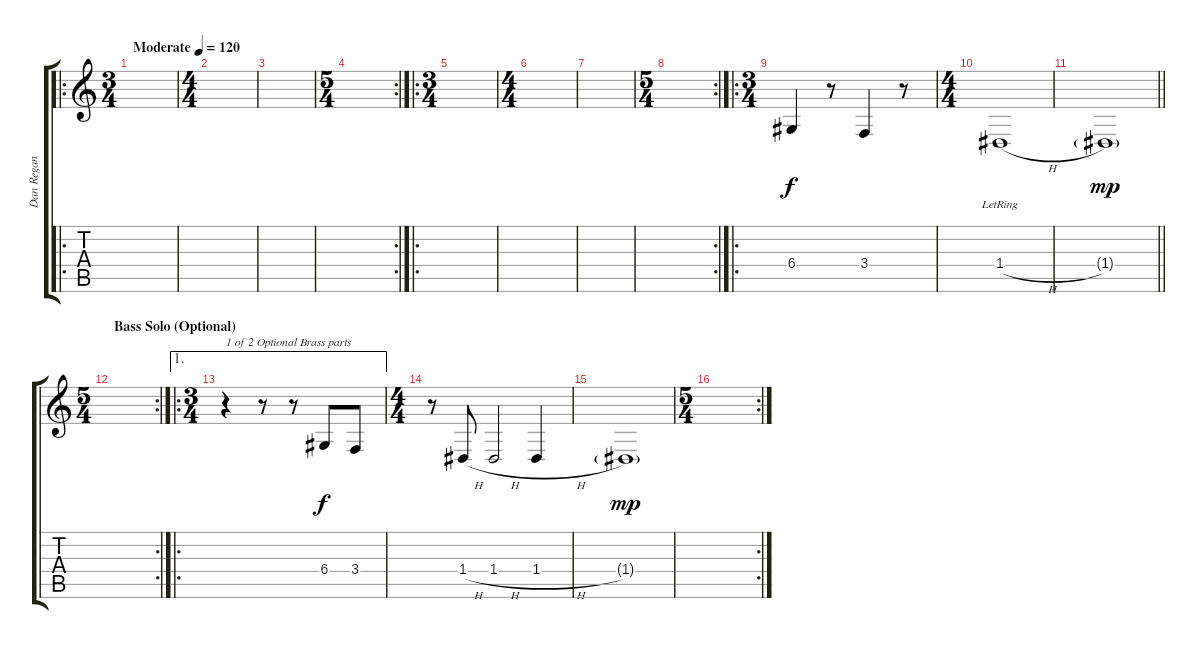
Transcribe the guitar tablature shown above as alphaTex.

\track ("Dan Regan (Trombone)" "Dan Regan ") {instrument trombone}
\staff {score tabs}
\tuning (E4 B3 G3 D3 A2 E2) {hide}
\ro
\ts (3 4)
\tempo (120 "Moderate")
\clef g2
\ks c
|
\ts (4 4)
|
|
\rc 2
\ts (5 4)
|
\ro
\ts (3 4)
|
\ts (4 4)
|
|
\rc 2
\ts (5 4)
|
\ro
\ts (3 4)
6.4.4 r.8 3.4.4 r.8 |
\ts (4 4)
1.4{h lr}.1 |
\barLineRight lightlight
1.4{g}.1{dy mp} |
\rc 2
\ts (5 4)
\section ("" "Bass Solo (Optional)")
|
\ae 1
\ro
\ts (3 4)
r.4{txt "1 of 2 Optional Brass parts"} r.8 r.8 6.4.8{dy f} 3.4.8 |
\ts (4 4)
r.8 1.4{h}.8 1.4{h}.2 1.4{h}.4 |
1.4{g}.1{dy mp} |
\rc 2
\ts (5 4)
